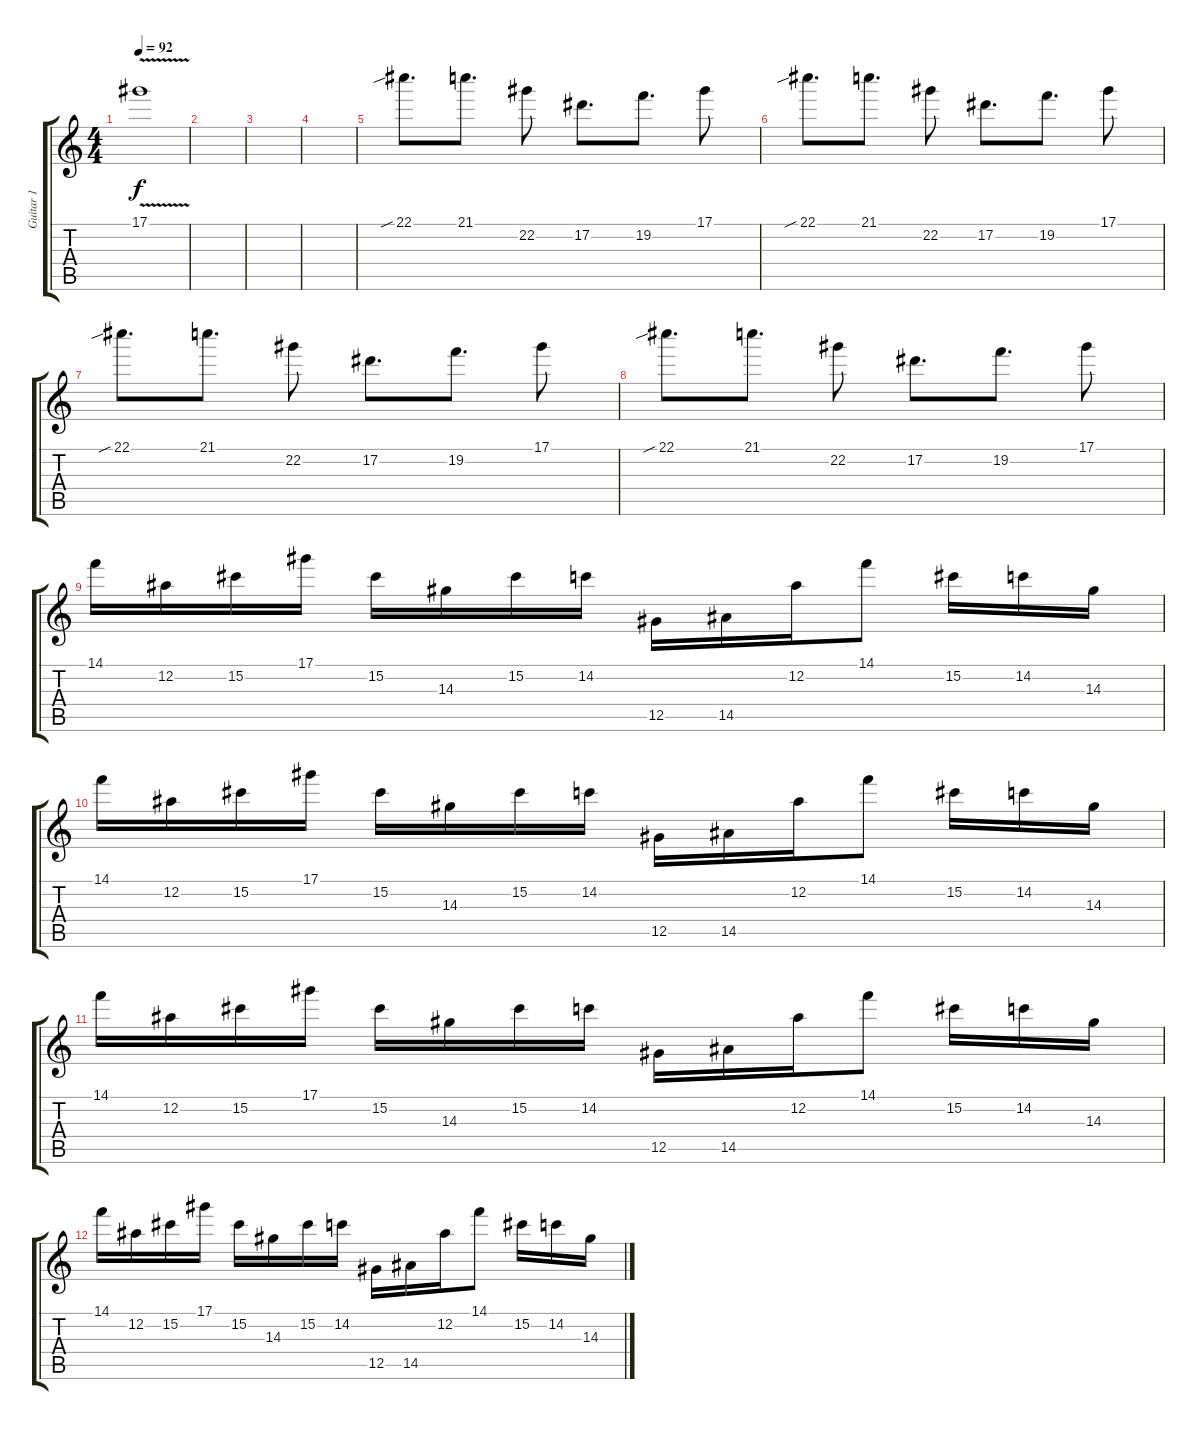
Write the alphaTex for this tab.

\track ("Guitar 1" "Guitar 1") {instrument overdrivenguitar}
\staff {score tabs}
\tuning (Eb4 Bb3 Gb3 Db3 Ab2 Db2) {hide}
\ts (4 4)
\tempo 92
\clef g2
\ks c
17.1{v}.1{dy f} |
|
|
|
22.1{sib}.8{d} 21.1.8{d} 22.2.8 17.2.8{d} 19.2.8{d} 17.1.8 |
22.1{sib}.8{d} 21.1.8{d} 22.2.8 17.2.8{d} 19.2.8{d} 17.1.8 |
22.1{sib}.8{d} 21.1.8{d} 22.2.8 17.2.8{d} 19.2.8{d} 17.1.8 |
22.1{sib}.8{d} 21.1.8{d} 22.2.8 17.2.8{d} 19.2.8{d} 17.1.8 |
14.1.16{volume 0} 12.2.16 15.2.16 17.1.16 15.2.16 14.3.16 15.2.16 14.2.16 12.5.16 14.5.16 12.2.16 14.1.8 15.2.16 14.2.16 14.3.16 |
14.1.16 12.2.16 15.2.16 17.1.16 15.2.16 14.3.16 15.2.16 14.2.16 12.5.16 14.5.16 12.2.16 14.1.8 15.2.16 14.2.16 14.3.16 |
14.1.16 12.2.16 15.2.16 17.1.16 15.2.16 14.3.16 15.2.16 14.2.16 12.5.16 14.5.16 12.2.16 14.1.8 15.2.16 14.2.16 14.3.16 |
14.1.16 12.2.16 15.2.16 17.1.16 15.2.16 14.3.16 15.2.16 14.2.16 12.5.16 14.5.16 12.2.16 14.1.8 15.2.16 14.2.16 14.3.16
